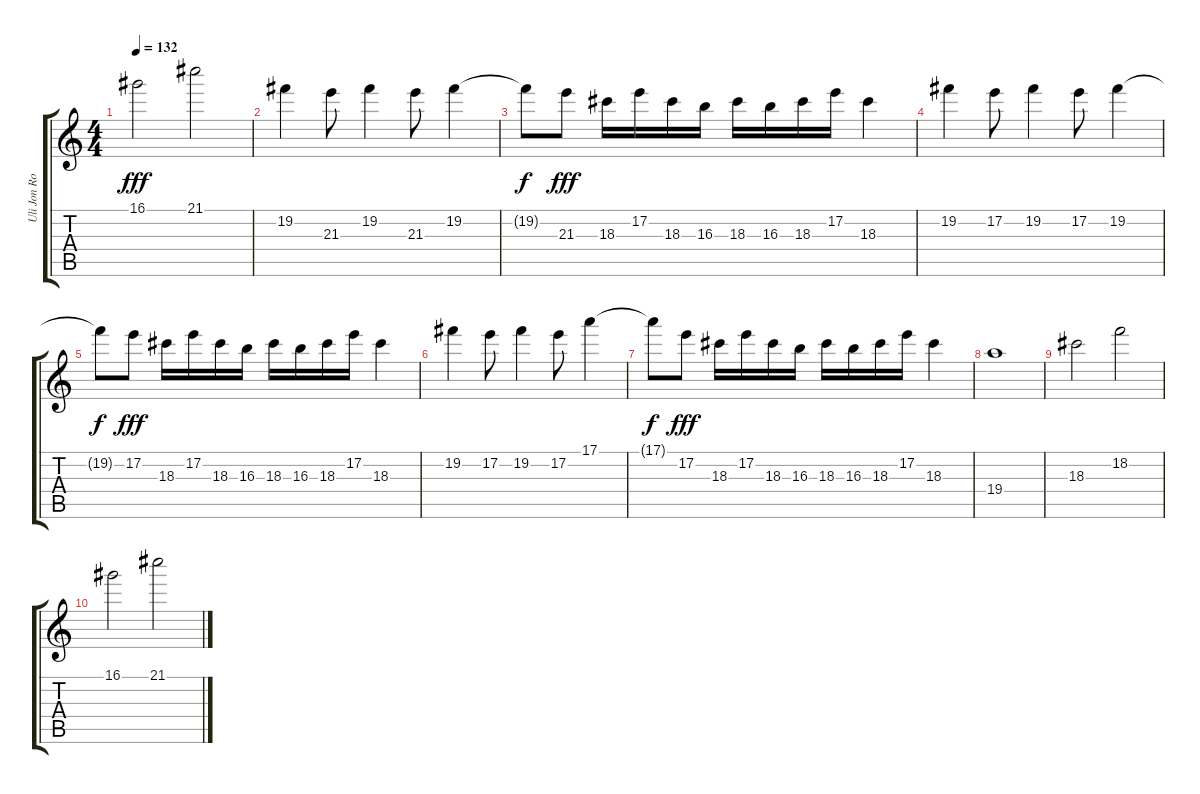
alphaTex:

\track ("Uli Jon Roth" "Uli Jon Ro") {instrument overdrivenguitar}
\staff {score tabs}
\tuning (E4 B3 G3 D3 A2 E2) {hide}
\ts (4 4)
\tempo 132
\clef g2
\ks c
16.1.2{dy fff} 21.1.2 |
19.2.4 21.3.8 19.2.4 21.3.8 19.2.4 |
19.2{t}.8{dy f} 21.3.8{dy fff} 18.3.16 17.2.16 18.3.16 16.3.16 18.3.16 16.3.16 18.3.16 17.2.16 18.3.4 |
19.2.4 17.2.8 19.2.4 17.2.8 19.2.4 |
19.2{t}.8{dy f} 17.2.8{dy fff} 18.3.16 17.2.16 18.3.16 16.3.16 18.3.16 16.3.16 18.3.16 17.2.16 18.3.4 |
19.2.4 17.2.8 19.2.4 17.2.8 17.1.4 |
17.1{t}.8{dy f} 17.2.8{dy fff} 18.3.16 17.2.16 18.3.16 16.3.16 18.3.16 16.3.16 18.3.16 17.2.16 18.3.4 |
19.4.1{volume 16} |
18.3.2{volume 11} 18.2.2{volume 9} |
16.1.2{volume 6} 21.1.2{volume 3}
